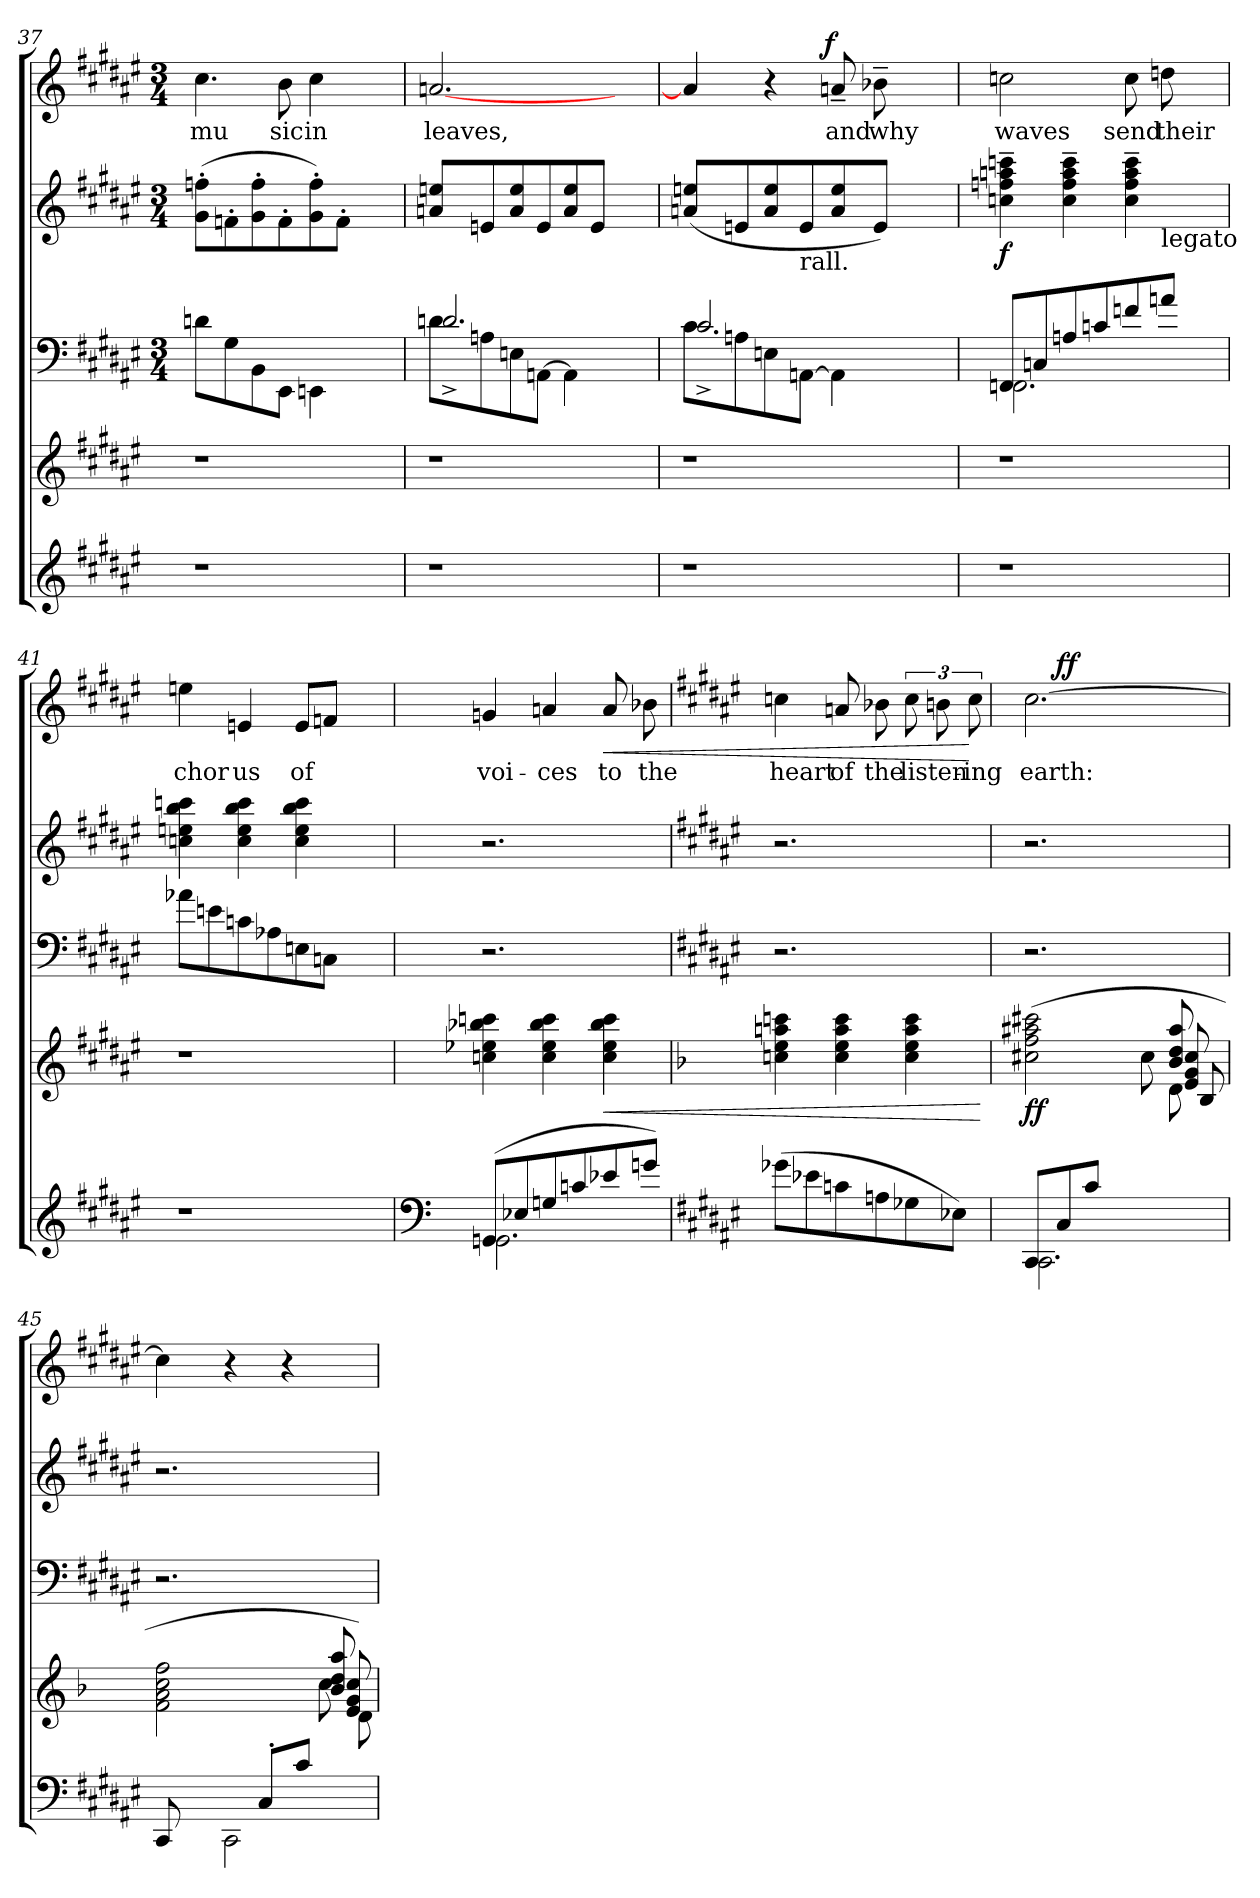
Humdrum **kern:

**kern	**kern	**dynam	**kern	**kern	**dynam	**kern	**text	**dynam
*part4	*part3	*part3	*part2	*part2	*part2	*part1	*part1	*part1
*staff5	*staff4	*staff4	*staff3	*staff2	*staff2/3	*staff1	*staff1	*staff1
*clefG2	*clefG2	*	*clefF4	*clefG2	*	*clefG2	*	*
*k[f#c#g#d#a#e#]	*k[f#c#g#d#a#e#]	*	*k[f#c#g#d#a#e#]	*k[f#c#g#d#a#e#]	*	*k[f#c#g#d#a#e#]	*	*
*F#:	*F#:	*	*F#:	*F#:	*	*F#:	*	*
*	*	*	*M3/4	*M3/4	*	*M3/4	*	*
=37	=37	=37	=37	=37	=37	=37	=37	=37
!	!	!	!	!	!	!	!LO:LY:b	!
1r	1r	.	8dn\L	(>8g#i\'> 8ffn\'>L	.	4.cc#\	mu	.
.	.	.	8G#i\	8fn'>\	.	.	.	.
.	.	.	8BB\	8g#\'> 8ff\'>	.	.	.	.
!	!	!	!	!	!	!	!LO:LY:b	!
.	.	.	8EE#\J	8f'>\	.	8b\	sic	.
!	!	!	!	!	!	!	!LO:LY:b	!
.	.	.	4EEn\	8g#\'> 8ff\'>)	.	4cc#\	in	.
.	.	.	.	8f'>\J	.	.	.	.
.	.	.	4ryy	4ryy	.	4ryy	.	.
!!LO:LB:g=z
=38	=38	=38	=38	=38	=38	=38	=38	=38
*	*	*	*^	*	*	*	*	*
!	!	!	!	!	!	!	!	!LO:LY:b	!
1r	1r	.	8dn\L	2.d^>/	8an/ 8een/L	.	[<2.an/	leaves,	.
.	.	.	8An\	.	8en/	.	.	.	.
.	.	.	8En\	.	8a/ 8ee/	.	.	.	.
.	.	.	[<8AAn\J	.	8e/	.	.	.	.
.	.	.	4AA\]	.	8a/ 8ee/	.	.	.	.
.	.	.	.	.	(8e/J	.	.	.	.
.	.	.	4ryy	4ryy	4ryy	.	4ryy	.	.
=39	=39	=39	=39	=39	=39	=39	=39	=39	=39
*	*	*	*	*	*	*	*^	*	*
1r	1r	.	8c#\L	2.c#^>/	(<8an/ 8een/L	.	4a/]	3ryy	.	.
.	.	.	8An\	.	8en/	.	.	.	.	.
.	.	.	8En\	.	8a/ 8ee/	.	4r	.	.	.
.	.	.	.	.	.	.	.	12...ryy	.	.
!	!	!	!	!	!LO:TX:b:t=rall.	!	!	!	!	!
.	.	.	[<8AAn\J	.	8e/	.	.	.	.	.
!	!	!	!	!	!	!	!	!	!	!LO:DY:a
.	.	.	.	.	.	.	.	3ryy	.	f
!	!	!	!	!	!	!	!	!	!LO:LY:b	!
.	.	.	4AA\]	.	8a/ 8ee/	.	8an~</	.	and	.
!	!	!	!	!	!	!	!	!	!LO:LY:b	!
.	.	.	.	.	8e/J)	.	8b-X~>\	.	why	.
.	.	.	4ryy	4ryy	4ryy	.	4ryy	.	.	.
.	.	.	.	.	.	.	.	6ryy	.	.
.	.	.	.	.	.	.	.	96ryy	.	.
=40	=40	=40	=40	=40	=40	=40	=40	=40	=40	=40
!	!	!	!	!	!	!	!LO:TX:a:t=a tempo	!	!	!
!	!	!	!	!	!LO:TX:b:t=a tempo	!	!	!	!	!
!	!	!	!	!	!	!LO:DY:b	!	!	!LO:LY:b	!
*	*	*	*	*	*^	*	*v	*v	*	*
1r	1r	.	8FFn/L	2.FF\	4ccn\~> 4ffn\~> 4aan\~> 4cccn\~>	2ryy	f	2ccn\	waves	.
.	.	.	8Cn/	.	.	.	.	.	.	.
.	.	.	8An/	.	4cc\~> 4ff\~> 4aa\~> 4ccc\~>	.	.	.	.	.
.	.	.	8cn/	.	.	.	.	.	.	.
!	!	!	!	!	!	!	!	!	!LO:LY:b	!
.	.	.	8fn/	.	4cc\~> 4ff\~> 4aa\~> 4ccc\~>	8ryy	.	8cc\	send	.
!	!	!	!	!	!	!LO:TX:b:t=legato	!	!	!	!
!	!	!	!	!	!	!	!	!	!LO:LY:b	!
.	.	.	8an/J	.	.	4.ryy	.	8ddn\	their	.
.	.	.	4ryy	4ryy	4ryy	.	.	4ryy	.	.
=41	=41	=41	=41	=41	=41	=41	=41	=41	=41	=41
!	!	!	!	!	!	!	!	!	!LO:LY:b	!
*	*	*	*v	*v	*	*	*	*	*	*
*	*	*	*	*v	*v	*	*	*	*
1r	1r	.	8a-X\L	4ccn\ 4een\ 4bb\ 4cccn\	.	4een\	chor	.
.	.	.	8en\	.	.	.	.	.
!	!	!	!	!	!	!	!LO:LY:b	!
.	.	.	8cn\	4cc\ 4ee\ 4bb\ 4ccc\	.	4en/	us	.
.	.	.	8A-X\	.	.	.	.	.
!	!	!	!	!	!	!	!LO:LY:b	!
.	.	.	8En\	4cc\ 4ee\ 4bb\ 4ccc\	.	8e/L	of	.
.	.	.	8Cn\J	.	.	8fn/J	.	.
.	.	.	4ryy	4ryy	.	4ryy	.	.
!!LO:LB:g=z
=42	=42	=42	=42	=42	=42	=42	=42	=42
*clefF4	*	*	*	*	*	*	*	*
*^	*	*	*	*	*	*	*	*
!	!	!	!	!	!	!	!	!LO:LY:b	!
(>8GGn/L	2.GG\	4ccn\ 4ee-X\ 4bb-X\ 4cccn\	.	2.r	2.r	.	4gn/	voi-	.
8E-X/	.	.	.	.	.	.	.	.	.
!	!	!	!	!	!	!	!	!LO:LY:b	!
8Gn/	.	4cc\ 4ee-\ 4bb-\ 4ccc\	.	.	.	.	4an/	-ces	.
8cn/	.	.	.	.	.	.	.	.	.
!	!	!	!LO:HP:b	!	!	!	!	!LO:LY:b	!LO:HP:b
8e-X/	.	4cc\ 4ee-\ 4bb-\ 4ccc\	<	.	.	.	8a/	to	<
!	!	!	!	!	!	!	!	!LO:LY:b	!
8gn/J)	.	.	.	.	.	.	8b-X\	the	.
*v	*v	*	*	*	*	*	*	*	*
=43	=43	=43	=43	=43	=43	=43	=43	=43
*	*k[b-]	*	*	*	*	*	*	*
*	*F:	*	*	*	*	*	*	*
!	!	!	!	!	!	!	!LO:LY:b	!
(<8g-X\L	4ccn\ 4ee\ 4aan\ 4cccn\	.	2.r	2.r	.	4ccn\	heart	.
8e-X\	.	.	.	.	.	.	.	.
!	!	!	!	!	!	!	!LO:LY:b	!
8cn\	4cc\ 4ee\ 4aa\ 4ccc\	.	.	.	.	8an/	of	.
!	!	!	!	!	!	!	!LO:LY:b	!
8An\	.	.	.	.	.	8b-X\	the	.
!	!	!	!	!	!	!	!LO:LY:b	!
8G-X\	4cc\ 4ee\ 4aa\ 4ccc\	.	.	.	.	12cc\	listen-	.
.	.	.	.	.	.	12bn\	.	.
8E-X\J)	.	.	.	.	.	.	.	.
!	!	!	!	!	!	!	!LO:LY:b	!
.	.	.	.	.	.	12cc\	-ing	[
.	.	[	.	.	.	.	.	.
=44	=44	=44	=44	=44	=44	=44	=44	=44
*^	*^	*	*	*	*	*	*	*
*	*	*	*^	*	*	*	*	*	*	*
*	*	*	*	*^	*	*	*	*	*	*	*
!	!	!	!	!	!	!LO:DY:b	!	!	!	!	!LO:LY:b	!
*	*	*	*	*	*	*	*	*	*	*^	*	*
8CC#i/L	2.CC#\	(>2cc#i\ 2ff\ 2aa#i\ 2ccc#i\	2ryy	2ryy	2ryy	ff	2.r	2.r	.	[>2.cc#i\	8ryy	earth:	.
!	!	!	!	!	!	!	!	!	!	!	!	!	!LO:DY:a
8C#i/	.	.	.	.	.	.	.	.	.	.	2ryy	.	ff
8c#i/J	.	.	.	.	.	.	.	.	.	.	.	.	.
4.ryy	.	.	.	.	.	.	.	.	.	.	.	.	.
.	.	8cc#\	8ryy	8ryy	8ryy	.	.	.	.	.	.	.	.
.	.	8b-/ 8dd/ 8aa#/	8e/ 8g/ 8cc#/	8d\	8B-/	.	.	.	.	.	8ryy	.	.
*	*	*	*	*	*	*	*	*	*	*v	*v	*	*
=45	=45	=45	=45	=45	=45	=45	=45	=45	=45	=45	=45	=45
*Xtuplet	*	*	*	*	*	*	*	*	*	*	*	*
12CC#/	6ryy	2f\ 2a\ 2cc\ 2ff\	2ryy	2ryy	2ryy	.	2.r	2.r	.	4cc#\]	.	.
6ryy	.	.	.	.	.	.	.	.	.	.	.	.
.	12ryy	.	.	.	.	.	.	.	.	.	.	.
6ryy	2CC#\	.	.	.	.	.	.	.	.	4r	.	.
8C#'>/L	.	.	.	.	.	.	.	.	.	.	.	.
.	.	8ryy	8ryy	8ryy	8ryy	.	.	.	.	4r	.	.
8c#/J	.	.	.	.	.	.	.	.	.	.	.	.
.	.	8cc\	8b-/ 8dd/ 8aa/	8e/ 8g/ 8cc/)	8d\	.	.	.	.	.	.	.
12ryy	.	.	.	.	.	.	.	.	.	.	.	.
*v	*v	*	*	*	*	*	*	*	*	*	*	*
*	*v	*v	*v	*v	*	*	*	*	*	*	*
=	=	=	=	=	=	=	=	=
*-	*-	*-	*-	*-	*-	*-	*-	*-
